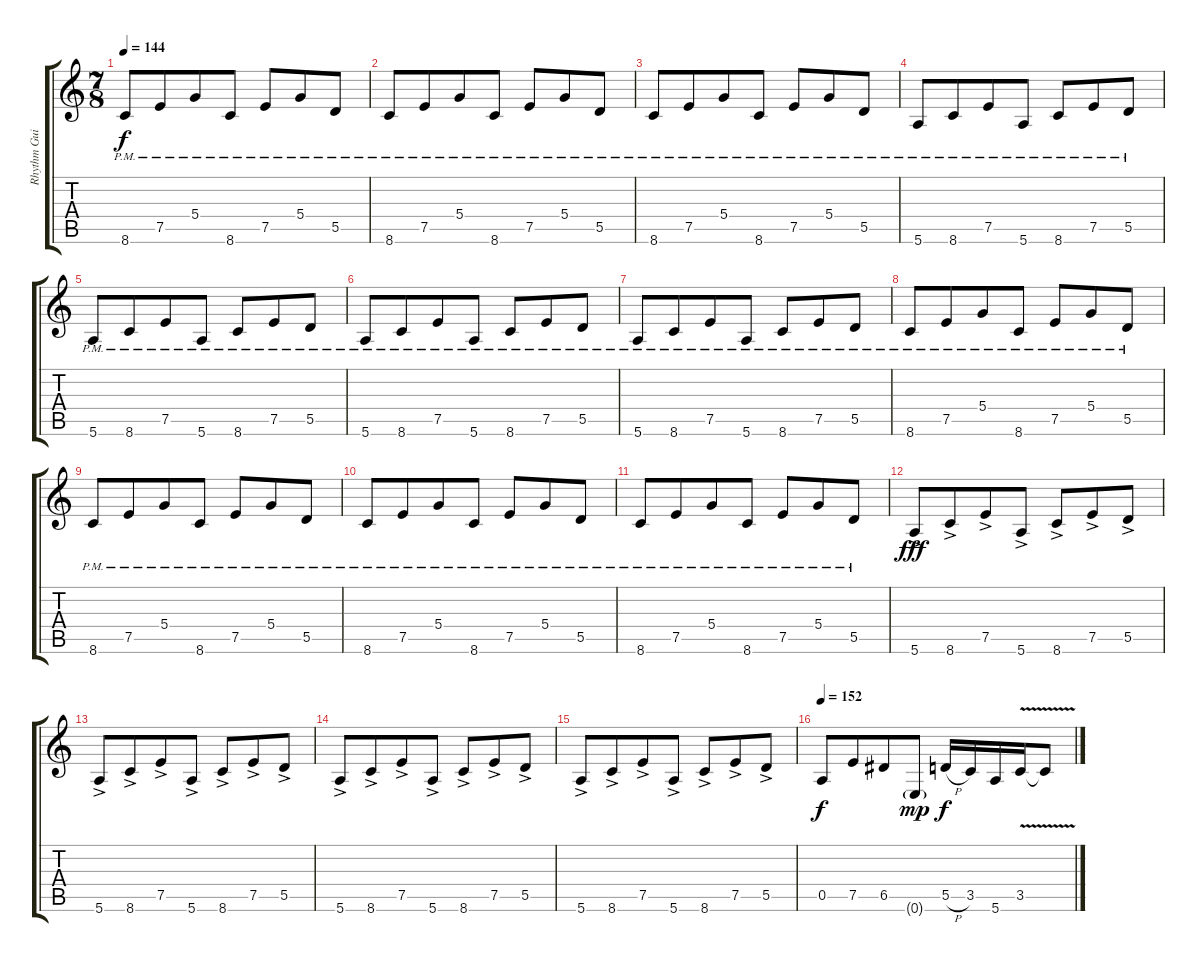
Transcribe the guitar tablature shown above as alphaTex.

\track ("Rhythm Guitar 2" "Rhythm Gui") {instrument electricguitarclean}
\staff {score tabs}
\tuning (E4 B3 G3 D3 A2 E2) {hide}
\ts (7 8)
\tempo 144
\clef g2
\ks c
8.6{pm}.8{dy f} 7.5{pm}.8 5.4{pm}.8 8.6{pm}.8 7.5{pm}.8 5.4{pm}.8 5.5{pm}.8 |
8.6{pm}.8 7.5{pm}.8 5.4{pm}.8 8.6{pm}.8 7.5{pm}.8 5.4{pm}.8 5.5{pm}.8 |
8.6{pm}.8 7.5{pm}.8 5.4{pm}.8 8.6{pm}.8 7.5{pm}.8 5.4{pm}.8 5.5{pm}.8 |
5.6{pm}.8 8.6{pm}.8 7.5{pm}.8 5.6{pm}.8 8.6{pm}.8 7.5{pm}.8 5.5{pm}.8 |
5.6{pm}.8 8.6{pm}.8 7.5{pm}.8 5.6{pm}.8 8.6{pm}.8 7.5{pm}.8 5.5{pm}.8 |
5.6{pm}.8 8.6{pm}.8 7.5{pm}.8 5.6{pm}.8 8.6{pm}.8 7.5{pm}.8 5.5{pm}.8 |
5.6{pm}.8 8.6{pm}.8 7.5{pm}.8 5.6{pm}.8 8.6{pm}.8 7.5{pm}.8 5.5{pm}.8 |
8.6{pm}.8 7.5{pm}.8 5.4{pm}.8 8.6{pm}.8 7.5{pm}.8 5.4{pm}.8 5.5{pm}.8 |
8.6{pm}.8 7.5{pm}.8 5.4{pm}.8 8.6{pm}.8 7.5{pm}.8 5.4{pm}.8 5.5{pm}.8 |
8.6{pm}.8 7.5{pm}.8 5.4{pm}.8 8.6{pm}.8 7.5{pm}.8 5.4{pm}.8 5.5{pm}.8 |
8.6{pm}.8 7.5{pm}.8 5.4{pm}.8 8.6{pm}.8 7.5{pm}.8 5.4{pm}.8 5.5{pm}.8 |
5.6{ac}.8{dy fff volume 8 instrument overdrivenguitar} 8.6{ac}.8 7.5{ac}.8 5.6{ac}.8 8.6{ac}.8 7.5{ac}.8 5.5{ac}.8 |
5.6{ac}.8 8.6{ac}.8 7.5{ac}.8 5.6{ac}.8 8.6{ac}.8 7.5{ac}.8 5.5{ac}.8 |
5.6{ac}.8 8.6{ac}.8 7.5{ac}.8 5.6{ac}.8 8.6{ac}.8 7.5{ac}.8 5.5{ac}.8 |
5.6{ac}.8 8.6{ac}.8 7.5{ac}.8 5.6{ac}.8 8.6{ac}.8 7.5{ac}.8 5.5{ac}.8 |
\tempo 152
0.5.8{dy f} 7.5.8 6.5.8 0.6{g}.8{dy mp} 5.5{h}.16{dy f} 3.5.16 5.6.16 3.5{v}.16 3.5{t}.8
